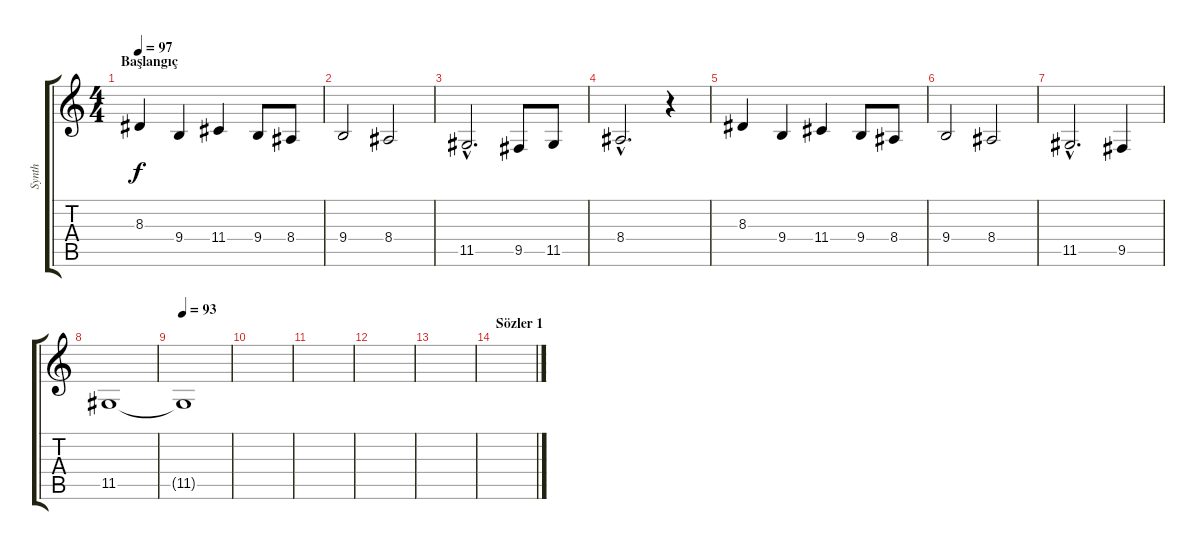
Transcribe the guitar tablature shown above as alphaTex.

\track ("Synth" "Synth") {instrument synthstrings2}
\staff {score tabs}
\tuning (E4 B3 G3 D3 A2 E2) {hide}
\ts (4 4)
\section ("" "Başlangıç")
\tempo 97
\clef g2
\ks c
8.3.4{dy f instrument synthstrings2} 9.4.4 11.4.4 9.4.8 8.4.8 |
9.4.2 8.4.2 |
11.5{hac}.2{d} 9.5.8 11.5.8 |
8.4{hac}.2{d} r.4 |
8.3.4 9.4.4 11.4.4 9.4.8 8.4.8 |
9.4.2 8.4.2 |
11.5{hac}.2{d} 9.5.4 |
11.5.1 |
\tempo 93
11.5{t}.1 |
|
|
|
|
\section ("" "Sözler 1")
